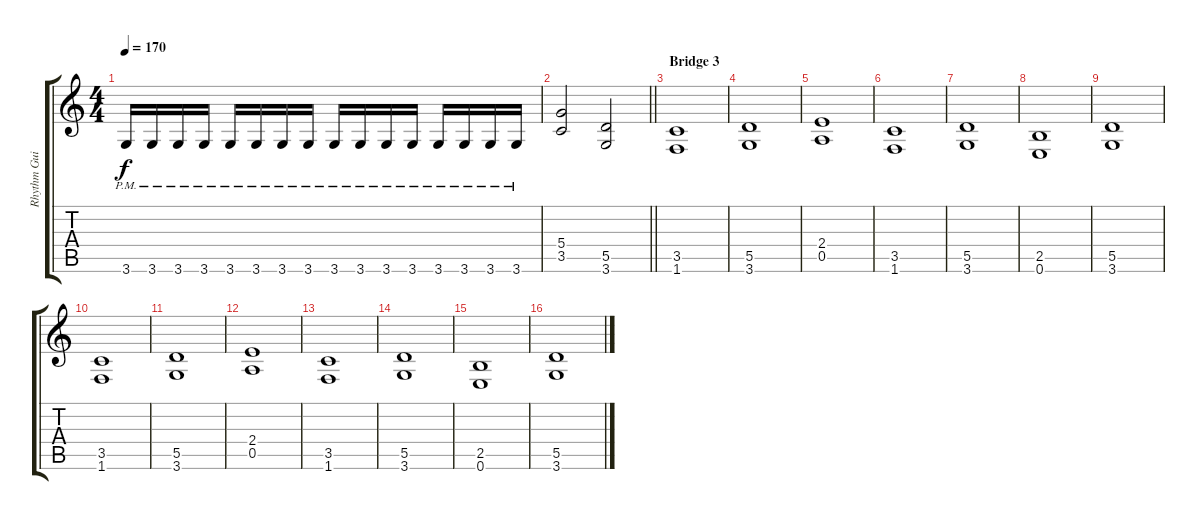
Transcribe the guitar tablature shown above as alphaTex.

\track ("Rhythm Guitar 1: Juha-Pekka Alanen" "Rhythm Gui") {instrument distortionguitar}
\staff {score tabs}
\tuning (E4 B3 G3 D3 A2 E2) {hide}
\ts (4 4)
\tempo 170
\clef g2
\ks aminor
3.6{pm}.16{dy f} 3.6{pm}.16 3.6{pm}.16 3.6{pm}.16 3.6{pm}.16 3.6{pm}.16 3.6{pm}.16 3.6{pm}.16 3.6{pm}.16 3.6{pm}.16 3.6{pm}.16 3.6{pm}.16 3.6{pm}.16 3.6{pm}.16 3.6{pm}.16 3.6{pm}.16 |
\barLineRight lightlight
(5.4 3.5).2 (5.5 3.6).2 |
\section ("" "Bridge 3")
(3.5 1.6).1 |
(5.5 3.6).1 |
(2.4 0.5).1 |
(3.5 1.6).1 |
(5.5 3.6).1 |
(2.5 0.6).1 |
(5.5 3.6).1 |
(3.5 1.6).1 |
(5.5 3.6).1 |
(2.4 0.5).1 |
(3.5 1.6).1 |
(5.5 3.6).1 |
(2.5 0.6).1 |
(5.5 3.6).1
